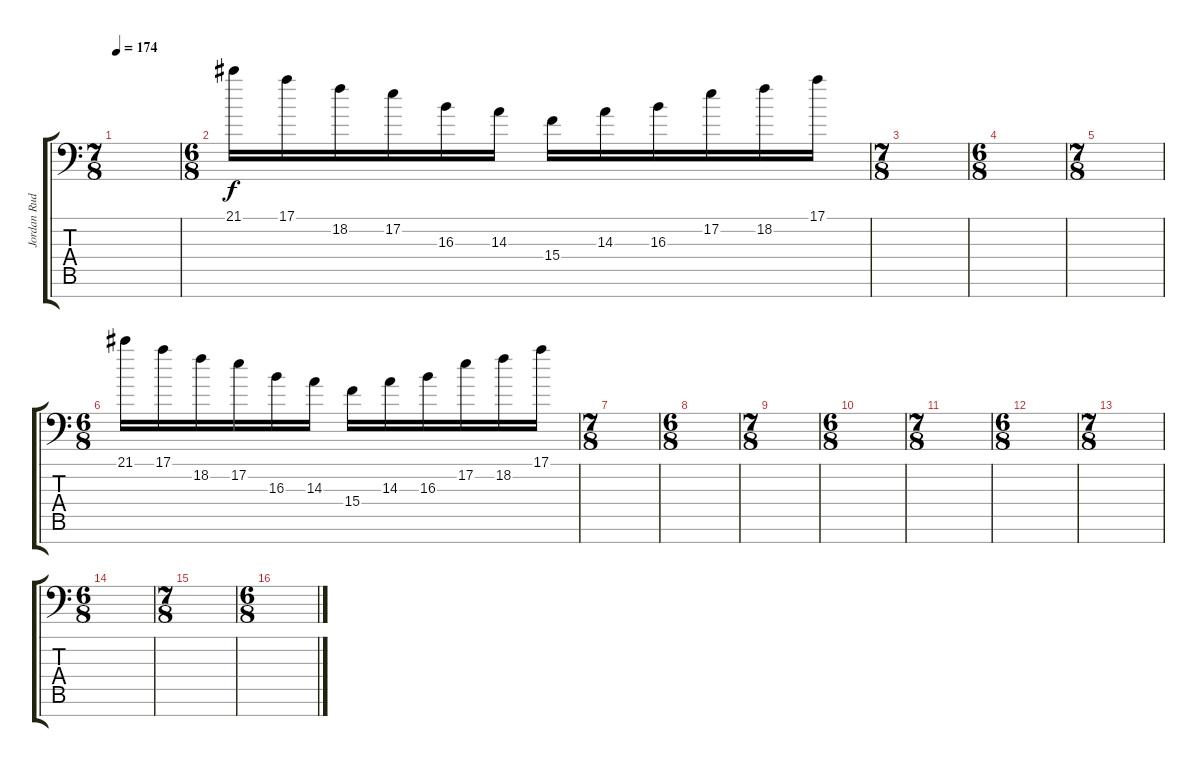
\track ("Jordan Rudess Odd Piano" "Jordan Rud") {instrument honkytonkpiano}
\staff {score tabs}
\tuning (E4 B3 G3 D3 A2 E2 C-1) {hide}
\ts (7 8)
\tempo 174
\clef f4
\ks c
|
\ts (6 8)
21.1.16 17.1.16 18.2.16 17.2.16 16.3.16 14.3.16 15.4.16 14.3.16 16.3.16 17.2.16 18.2.16 17.1.16 |
\ts (7 8)
|
\ts (6 8)
|
\ts (7 8)
|
\ts (6 8)
21.1.16 17.1.16 18.2.16 17.2.16 16.3.16 14.3.16 15.4.16 14.3.16 16.3.16 17.2.16 18.2.16 17.1.16 |
\ts (7 8)
|
\ts (6 8)
|
\ts (7 8)
|
\ts (6 8)
|
\ts (7 8)
|
\ts (6 8)
|
\ts (7 8)
|
\ts (6 8)
|
\ts (7 8)
|
\ts (6 8)
